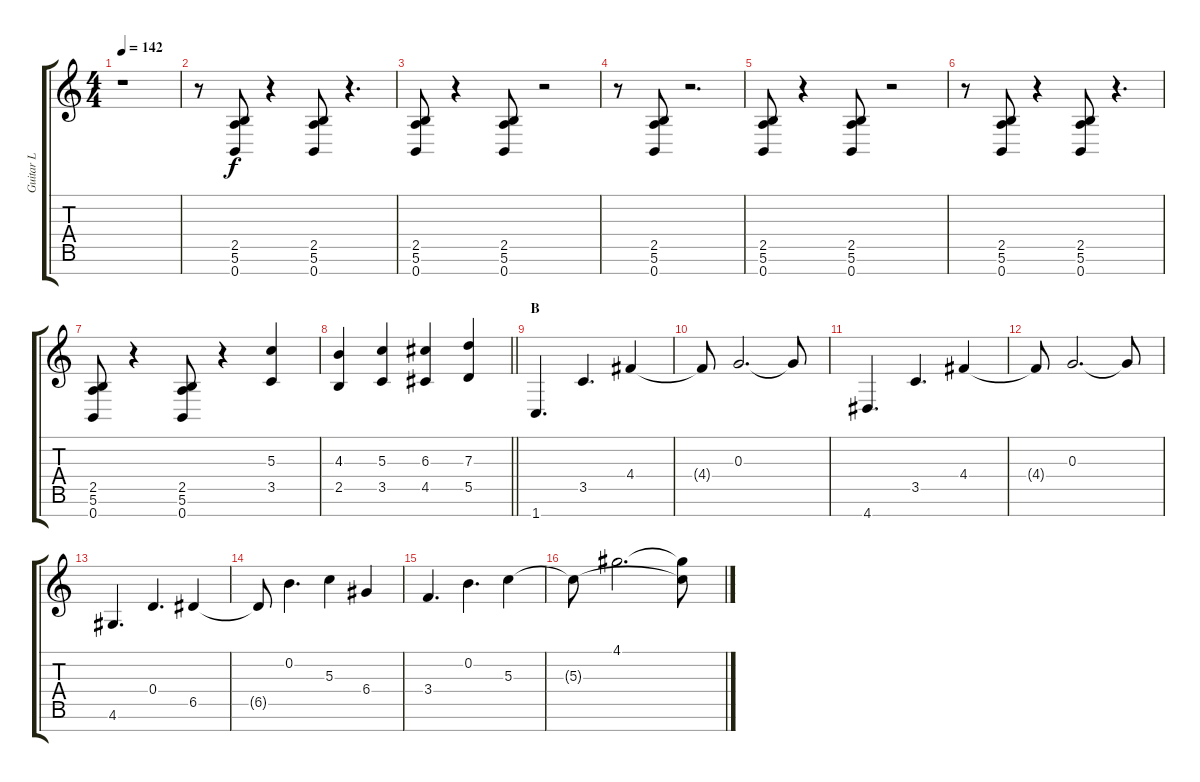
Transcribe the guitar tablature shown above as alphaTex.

\track ("Guitar L" "Guitar L") {instrument distortionguitar}
\staff {score tabs}
\tuning (E4 B3 G3 D3 A2 E2 B1) {hide}
\ts (4 4)
\tempo 142
\clef g2
\ks c
r.1{dy f} |
r.8 (2.5 5.6 0.7).8 r.4 (2.5 5.6 0.7).8 r.4{d} |
(2.5 5.6 0.7).8 r.4 (2.5 5.6 0.7).8 r.2 |
r.8 (2.5 5.6 0.7).8 r.2{d} |
(2.5 5.6 0.7).8 r.4 (2.5 5.6 0.7).8 r.2 |
r.8 (2.5 5.6 0.7).8 r.4 (2.5 5.6 0.7).8 r.4{d} |
(2.5 5.6 0.7).8 r.4 (2.5 5.6 0.7).8 r.4 (5.3 3.5).4 |
\barLineRight lightlight
(4.3 2.5).4 (5.3 3.5).4 (6.3 4.5).4 (7.3 5.5).4 |
\section ("" "B")
1.7.4{d} 3.5.4{d} 4.4.4 |
4.4{t}.8 0.3.2{d} 0.3{t}.8 |
4.7.4{d} 3.5.4{d} 4.4.4 |
4.4{t}.8 0.3.2{d} 0.3{t}.8 |
4.6.4{d} 0.4.4{d} 6.5.4 |
6.5{t}.8 0.2.4{d} 5.3.4 6.4.4 |
3.4.4{d} 0.2.4{d} 5.3.4 |
5.3{t}.8 4.1.2{d} (4.1{t} 5.3{t}).8
